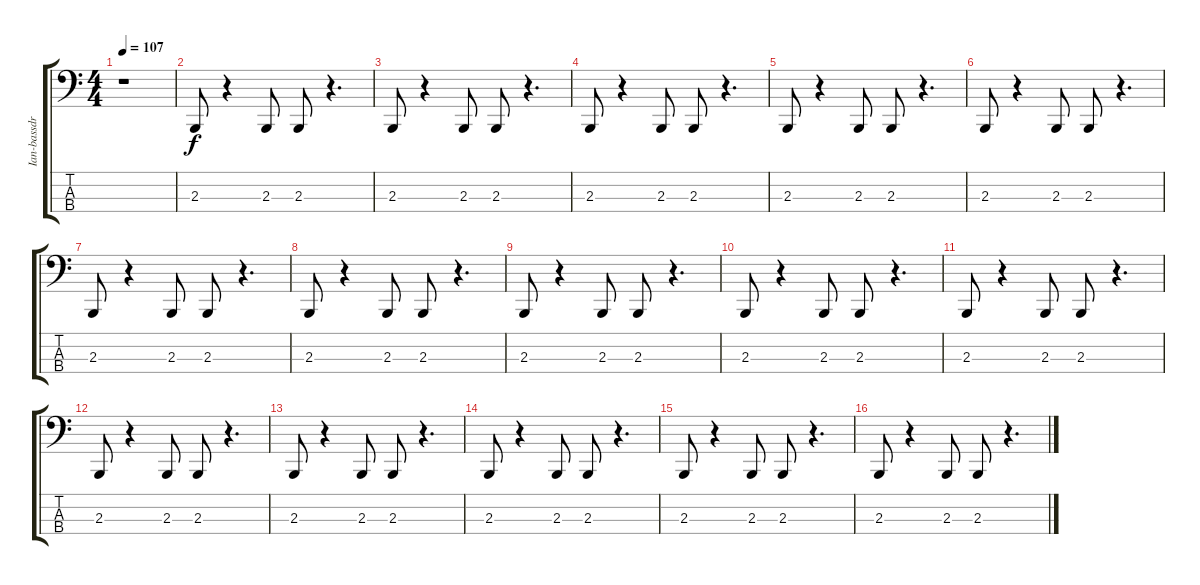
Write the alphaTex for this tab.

\track ("Ian-bassdrum" "Ian-bassdr") {instrument acousticgrandpiano}
\staff {score tabs}
\tuning (G2 D2 A1 E1) {hide}
\ts (4 4)
\tempo 107
\clef f4
\ks c
r.1{dy f instrument acousticgrandpiano} |
2.3.8{instrument acousticgrandpiano} r.4 2.3.8 2.3.8 r.4{d} |
2.3.8 r.4 2.3.8 2.3.8 r.4{d} |
2.3.8 r.4 2.3.8 2.3.8 r.4{d} |
2.3.8 r.4 2.3.8 2.3.8 r.4{d} |
2.3.8 r.4 2.3.8 2.3.8 r.4{d} |
2.3.8 r.4 2.3.8 2.3.8 r.4{d} |
2.3.8 r.4 2.3.8 2.3.8 r.4{d} |
2.3.8 r.4 2.3.8 2.3.8 r.4{d} |
2.3.8 r.4 2.3.8 2.3.8 r.4{d} |
2.3.8 r.4 2.3.8 2.3.8 r.4{d} |
2.3.8 r.4 2.3.8 2.3.8 r.4{d} |
2.3.8 r.4 2.3.8 2.3.8 r.4{d} |
2.3.8 r.4 2.3.8 2.3.8 r.4{d} |
2.3.8 r.4 2.3.8 2.3.8 r.4{d} |
2.3.8 r.4 2.3.8 2.3.8 r.4{d}
